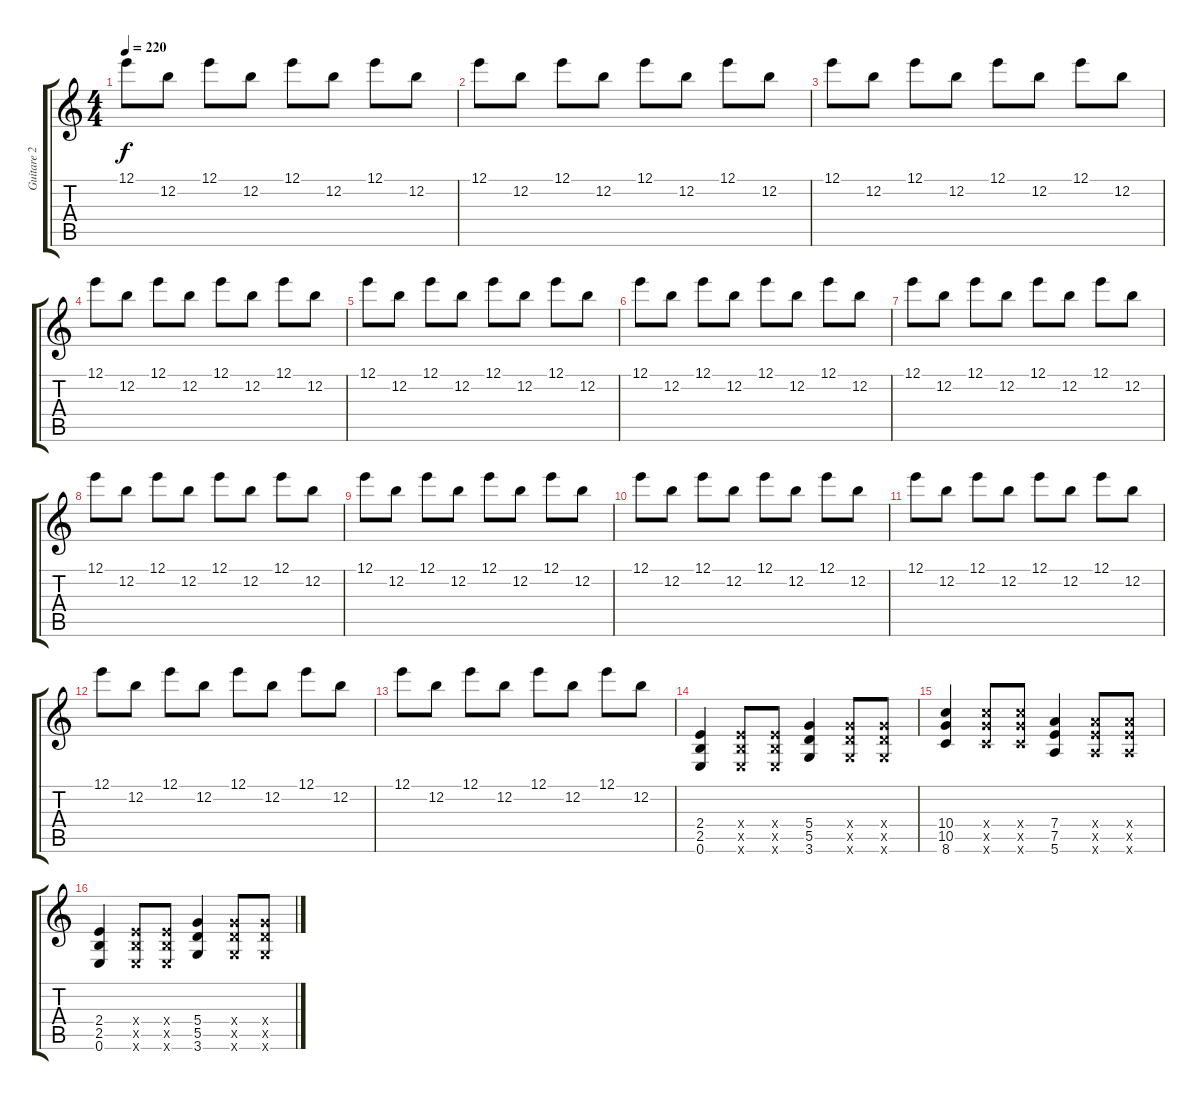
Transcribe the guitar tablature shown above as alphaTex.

\track ("Guitare 2" "Guitare 2") {instrument overdrivenguitar}
\staff {score tabs}
\tuning (E4 B3 G3 D3 A2 E2) {hide}
\ts (4 4)
\tempo 220
\clef g2
\ks c
12.1.8{dy f instrument overdrivenguitar} 12.2.8 12.1.8 12.2.8 12.1.8 12.2.8 12.1.8 12.2.8 |
12.1.8 12.2.8 12.1.8 12.2.8 12.1.8 12.2.8 12.1.8 12.2.8 |
12.1.8 12.2.8 12.1.8 12.2.8 12.1.8 12.2.8 12.1.8 12.2.8 |
12.1.8 12.2.8 12.1.8 12.2.8 12.1.8 12.2.8 12.1.8 12.2.8 |
12.1.8 12.2.8 12.1.8 12.2.8 12.1.8 12.2.8 12.1.8 12.2.8 |
12.1.8 12.2.8 12.1.8 12.2.8 12.1.8 12.2.8 12.1.8 12.2.8 |
12.1.8 12.2.8 12.1.8 12.2.8 12.1.8 12.2.8 12.1.8 12.2.8 |
12.1.8 12.2.8 12.1.8 12.2.8 12.1.8 12.2.8 12.1.8 12.2.8 |
12.1.8 12.2.8 12.1.8 12.2.8 12.1.8 12.2.8 12.1.8 12.2.8 |
12.1.8 12.2.8 12.1.8 12.2.8 12.1.8 12.2.8 12.1.8 12.2.8 |
12.1.8 12.2.8 12.1.8 12.2.8 12.1.8 12.2.8 12.1.8 12.2.8 |
12.1.8 12.2.8 12.1.8 12.2.8 12.1.8 12.2.8 12.1.8 12.2.8 |
12.1.8 12.2.8 12.1.8 12.2.8 12.1.8 12.2.8 12.1.8 12.2.8 |
(2.4 2.5 0.6).4 (2.4{x} 2.5{x} 0.6{x}).8 (2.4{x} 2.5{x} 0.6{x}).8 (5.4 5.5 3.6).4 (5.4{x} 5.5{x} 3.6{x}).8 (5.4{x} 5.5{x} 3.6{x}).8 |
(10.4 10.5 8.6).4 (10.4{x} 10.5{x} 8.6{x}).8 (10.4{x} 10.5{x} 8.6{x}).8 (7.4 7.5 5.6).4 (7.4{x} 7.5{x} 5.6{x}).8 (7.4{x} 7.5{x} 5.6{x}).8 |
(2.4 2.5 0.6).4 (2.4{x} 2.5{x} 0.6{x}).8 (2.4{x} 2.5{x} 0.6{x}).8 (5.4 5.5 3.6).4 (5.4{x} 5.5{x} 3.6{x}).8 (5.4{x} 5.5{x} 3.6{x}).8
